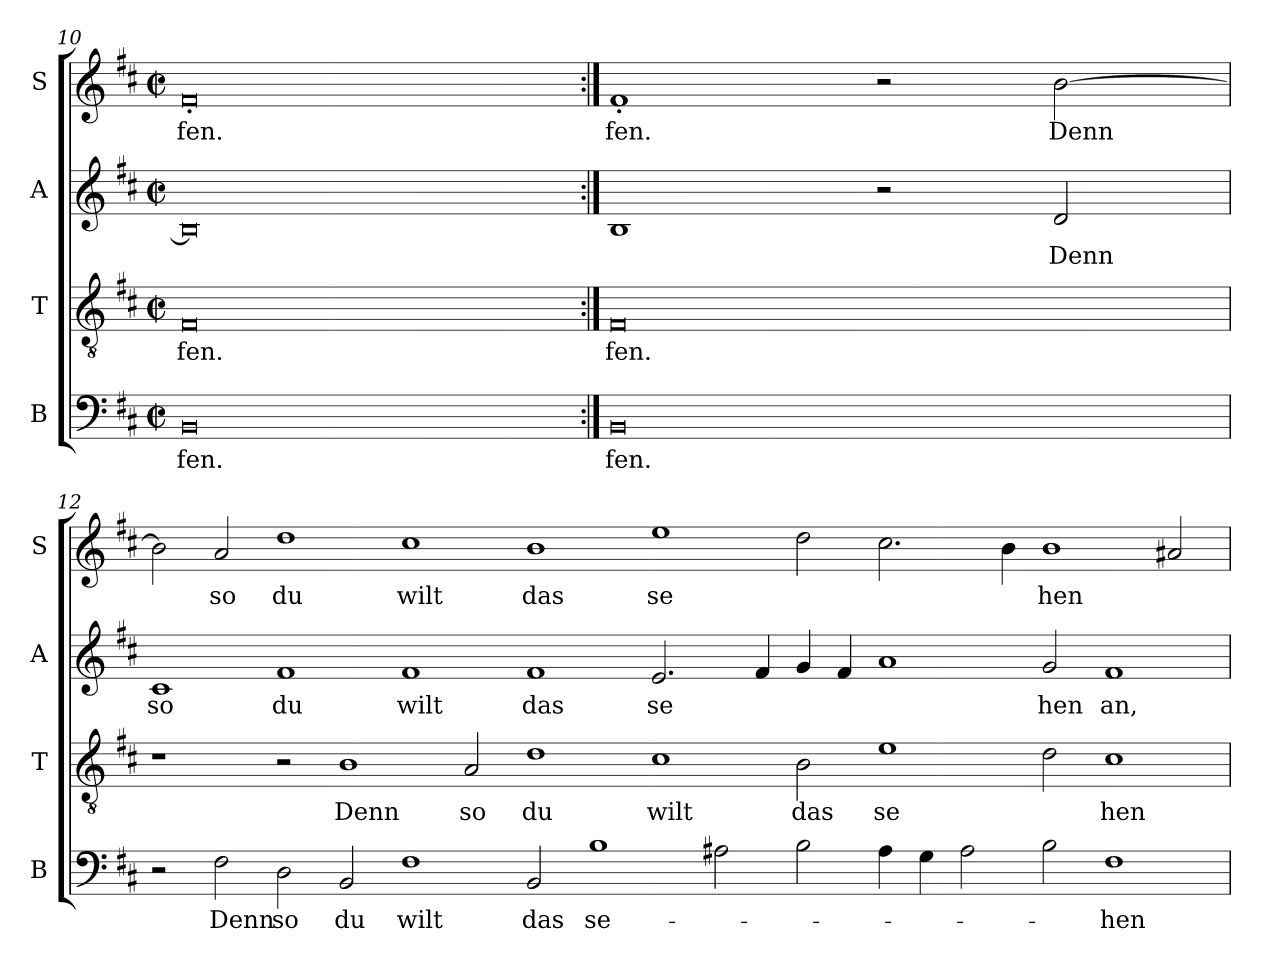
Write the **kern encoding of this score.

**kern	**text	**kern	**text	**kern	**text	**kern	**text
*part4	*part4	*part3	*part3	*part2	*part2	*part1	*part1
*staff4	*staff4	*staff3	*staff3	*staff2	*staff2	*staff1	*staff1
*I"B	*	*I"T	*	*I"A	*	*I"S	*
*I'B	*	*I'T	*	*I'A	*	*I'S	*
*clefF4	*	*clefGv2	*	*clefG2	*	*clefG2	*
*k[f#c#]	*	*k[f#c#]	*	*k[f#c#]	*	*k[f#c#]	*
*D:	*	*D:	*	*D:	*	*D:	*
*M2/2	*	*M2/2	*	*M2/2	*	*M2/2	*
*met(c|)	*	*met(c|)	*	*met(c|)	*	*met(c|)	*
=10	=10	=10	=10	=10	=10	=10	=10
!	!LO:LY:b:cj	!	!LO:LY:b:cj	!	!	!	!LO:LY:b:cj
0BB	fen.	0F#	-fen.	0B]	.	0f#'>	-fen.
=11:|!	=11:|!	=11:|!	=11:|!	=11:|!	=11:|!	=11:|!	=11:|!
!	!LO:LY:b:cj	!	!LO:LY:b:cj	!	!	!	!LO:LY:b:cj
0BB	fen.	0F#	fen.	1B	.	1f#'>	fen.
.	.	.	.	2r	.	2r	.
!	!	!	!	!	!LO:LY:b:cj	!	!LO:LY:b
.	.	.	.	2d/	Denn	[>2b\	Denn
!!LO:PB:g=z
=12	=12	=12	=12	=12	=12	=12	=12
!	!	!	!	!	!LO:LY:b:cj	!	!
2r	.	1r	.	1c#	so	2b\]	.
!	!LO:LY:b:cj	!	!	!	!	!	!LO:LY:b:cj
2F#\	Denn	.	.	.	.	2a/	so
!	!LO:LY:b:cj	!	!	!	!LO:LY:b:cj	!	!LO:LY:b:cj
2D\	so	2r	.	1f#	du	1dd	du
!	!LO:LY:b:cj	!	!LO:LY:b:cj	!	!	!	!
2BB/	du	1B	Denn	.	.	.	.
!	!LO:LY:b:cj	!	!	!	!LO:LY:b:cj	!	!LO:LY:b:cj
1F#	wilt	.	.	1f#	wilt	1cc#	wilt
!	!	!	!LO:LY:b:cj	!	!	!	!
.	.	2A/	so	.	.	.	.
!	!LO:LY:b:cj	!	!LO:LY:b:cj	!	!LO:LY:b:cj	!	!LO:LY:b:cj
2BB/	das	1d	du	1f#	das	1b	das
!	!LO:LY:b:cj	!	!	!	!	!	!
1B	se-	.	.	.	.	.	.
!	!	!	!LO:LY:b:cj	!	!LO:LY:b:cj	!	!LO:LY:b:cj
.	.	1c#	wilt	2.e/	se	1ee	se
2A#X\	.	.	.	.	.	.	.
.	.	.	.	4f#/	.	.	.
!	!	!	!LO:LY:b:cj	!	!	!	!
2B\	.	2B\	das	4g/	.	2dd\	.
.	.	.	.	4f#/	.	.	.
!	!	!	!LO:LY:b:cj	!	!	!	!
4A#\	.	1e	se	1a	.	2.cc#\	.
4G\	.	.	.	.	.	.	.
2A#\	.	.	.	.	.	.	.
.	.	.	.	.	.	4b\	.
!	!	!	!	!	!LO:LY:b:cj	!	!LO:LY:b
2B\	.	2d\	.	2g/	hen	1b	hen
!	!LO:LY:b:cj	!	!LO:LY:b:cj	!	!LO:LY:b:cj	!	!
1F#	-hen	1c#	hen	1f#	an,	.	.
.	.	.	.	.	.	2a#X/	.
=	=	=	=	=	=	=	=
*-	*-	*-	*-	*-	*-	*-	*-
